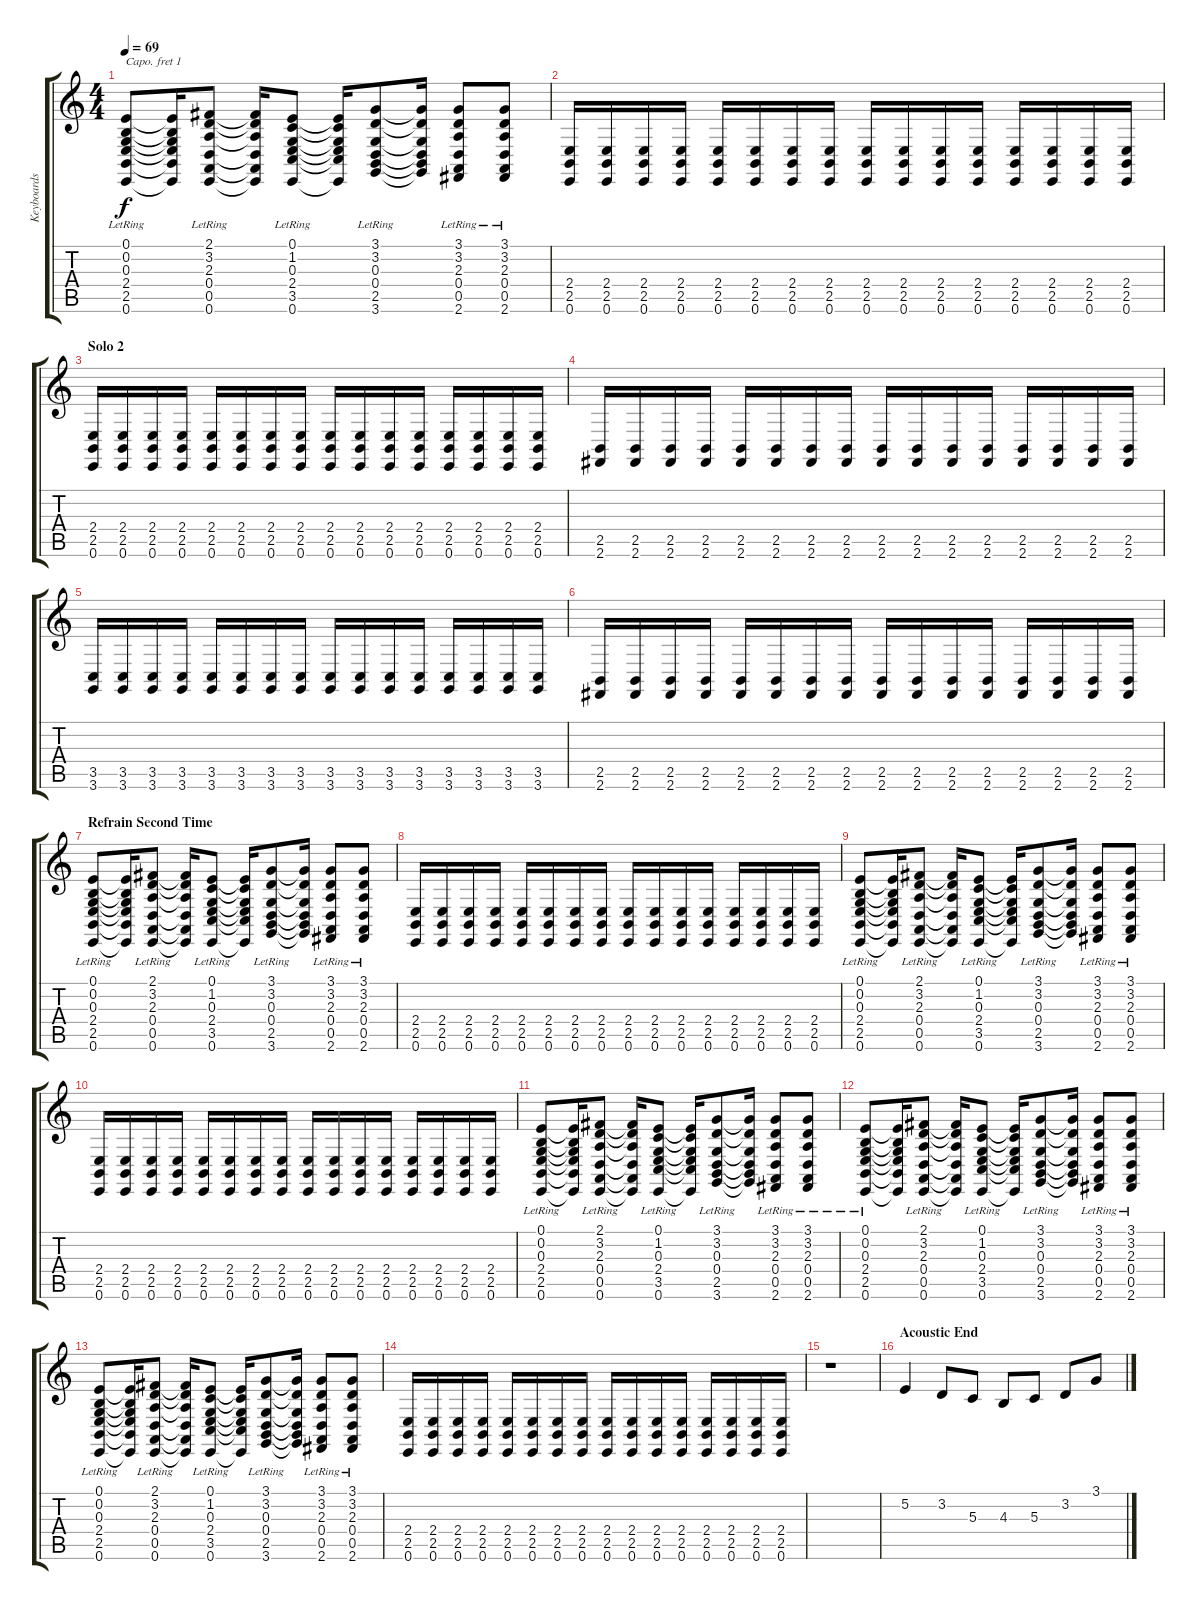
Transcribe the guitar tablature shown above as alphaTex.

\track ("Keyboards" "Keyboards") {instrument brightacousticpiano}
\staff {score tabs}
\capo 1
\tuning (Eb4 Bb3 Gb3 Db3 Ab2 Eb2) {hide}
\ts (4 4)
\tempo 69
\clef g2
\ks c
(0.1{lr} 0.2{lr} 0.3{lr} 2.4{lr} 2.5{lr} 0.6{lr}).8{dy f} (0.1{t} 0.2{t} 0.3{t} 2.4{t} 2.5{t} 0.6{t}).16 (2.1{lr} 3.2{lr} 2.3{lr} 0.4{lr} 0.5{lr} 0.6{lr}).8 (2.1{t} 3.2{t} 2.3{t} 0.4{t} 0.5{t} 0.6{t}).16 (0.1{lr} 1.2{lr} 0.3{lr} 2.4{lr} 3.5{lr} 0.6{lr}).8 (0.1{t} 1.2{t} 0.3{t} 2.4{t} 3.5{t} 0.6{t}).16 (3.1{lr} 3.2{lr} 0.3{lr} 0.4{lr} 2.5{lr} 3.6{lr}).8 (3.1{t} 3.2{t} 0.3{t} 0.4{t} 2.5{t} 3.6{t}).16 (3.1{lr} 3.2{lr} 2.3{lr} 0.4{lr} 0.5{lr} 2.6{lr}).8 (3.1{lr} 3.2{lr} 2.3{lr} 0.4{lr} 0.5{lr} 2.6{lr}).8 |
(2.4 2.5 0.6).16 (2.4 2.5 0.6).16 (2.4 2.5 0.6).16 (2.4 2.5 0.6).16 (2.4 2.5 0.6).16 (2.4 2.5 0.6).16 (2.4 2.5 0.6).16 (2.4 2.5 0.6).16 (2.4 2.5 0.6).16 (2.4 2.5 0.6).16 (2.4 2.5 0.6).16 (2.4 2.5 0.6).16 (2.4 2.5 0.6).16 (2.4 2.5 0.6).16 (2.4 2.5 0.6).16 (2.4 2.5 0.6).16 |
\section ("" "Solo 2")
(2.4 2.5 0.6).16 (2.4 2.5 0.6).16 (2.4 2.5 0.6).16 (2.4 2.5 0.6).16 (2.4 2.5 0.6).16 (2.4 2.5 0.6).16 (2.4 2.5 0.6).16 (2.4 2.5 0.6).16 (2.4 2.5 0.6).16 (2.4 2.5 0.6).16 (2.4 2.5 0.6).16 (2.4 2.5 0.6).16 (2.4 2.5 0.6).16 (2.4 2.5 0.6).16 (2.4 2.5 0.6).16 (2.4 2.5 0.6).16 |
(2.5 2.6).16 (2.5 2.6).16 (2.5 2.6).16 (2.5 2.6).16 (2.5 2.6).16 (2.5 2.6).16 (2.5 2.6).16 (2.5 2.6).16 (2.5 2.6).16 (2.5 2.6).16 (2.5 2.6).16 (2.5 2.6).16 (2.5 2.6).16 (2.5 2.6).16 (2.5 2.6).16 (2.5 2.6).16 |
(3.5 3.6).16 (3.5 3.6).16 (3.5 3.6).16 (3.5 3.6).16 (3.5 3.6).16 (3.5 3.6).16 (3.5 3.6).16 (3.5 3.6).16 (3.5 3.6).16 (3.5 3.6).16 (3.5 3.6).16 (3.5 3.6).16 (3.5 3.6).16 (3.5 3.6).16 (3.5 3.6).16 (3.5 3.6).16 |
(2.5 2.6).16 (2.5 2.6).16 (2.5 2.6).16 (2.5 2.6).16 (2.5 2.6).16 (2.5 2.6).16 (2.5 2.6).16 (2.5 2.6).16 (2.5 2.6).16 (2.5 2.6).16 (2.5 2.6).16 (2.5 2.6).16 (2.5 2.6).16 (2.5 2.6).16 (2.5 2.6).16 (2.5 2.6).16 |
\section ("" "Refrain Second Time")
(0.1{lr} 0.2{lr} 0.3{lr} 2.4{lr} 2.5{lr} 0.6{lr}).8 (0.1{t} 0.2{t} 0.3{t} 2.4{t} 2.5{t} 0.6{t}).16 (2.1{lr} 3.2{lr} 2.3{lr} 0.4{lr} 0.5{lr} 0.6{lr}).8 (2.1{t} 3.2{t} 2.3{t} 0.4{t} 0.5{t} 0.6{t}).16 (0.1{lr} 1.2{lr} 0.3{lr} 2.4{lr} 3.5{lr} 0.6{lr}).8 (0.1{t} 1.2{t} 0.3{t} 2.4{t} 3.5{t} 0.6{t}).16 (3.1{lr} 3.2{lr} 0.3{lr} 0.4{lr} 2.5{lr} 3.6{lr}).8 (3.1{t} 3.2{t} 0.3{t} 0.4{t} 2.5{t} 3.6{t}).16 (3.1{lr} 3.2{lr} 2.3{lr} 0.4{lr} 0.5{lr} 2.6{lr}).8 (3.1{lr} 3.2{lr} 2.3{lr} 0.4{lr} 0.5{lr} 2.6{lr}).8 |
(2.4 2.5 0.6).16 (2.4 2.5 0.6).16 (2.4 2.5 0.6).16 (2.4 2.5 0.6).16 (2.4 2.5 0.6).16 (2.4 2.5 0.6).16 (2.4 2.5 0.6).16 (2.4 2.5 0.6).16 (2.4 2.5 0.6).16 (2.4 2.5 0.6).16 (2.4 2.5 0.6).16 (2.4 2.5 0.6).16 (2.4 2.5 0.6).16 (2.4 2.5 0.6).16 (2.4 2.5 0.6).16 (2.4 2.5 0.6).16 |
(0.1{lr} 0.2{lr} 0.3{lr} 2.4{lr} 2.5{lr} 0.6{lr}).8 (0.1{t} 0.2{t} 0.3{t} 2.4{t} 2.5{t} 0.6{t}).16 (2.1{lr} 3.2{lr} 2.3{lr} 0.4{lr} 0.5{lr} 0.6{lr}).8 (2.1{t} 3.2{t} 2.3{t} 0.4{t} 0.5{t} 0.6{t}).16 (0.1{lr} 1.2{lr} 0.3{lr} 2.4{lr} 3.5{lr} 0.6{lr}).8 (0.1{t} 1.2{t} 0.3{t} 2.4{t} 3.5{t} 0.6{t}).16 (3.1{lr} 3.2{lr} 0.3{lr} 0.4{lr} 2.5{lr} 3.6{lr}).8 (3.1{t} 3.2{t} 0.3{t} 0.4{t} 2.5{t} 3.6{t}).16 (3.1{lr} 3.2{lr} 2.3{lr} 0.4{lr} 0.5{lr} 2.6{lr}).8 (3.1{lr} 3.2{lr} 2.3{lr} 0.4{lr} 0.5{lr} 2.6{lr}).8 |
(2.4 2.5 0.6).16 (2.4 2.5 0.6).16 (2.4 2.5 0.6).16 (2.4 2.5 0.6).16 (2.4 2.5 0.6).16 (2.4 2.5 0.6).16 (2.4 2.5 0.6).16 (2.4 2.5 0.6).16 (2.4 2.5 0.6).16 (2.4 2.5 0.6).16 (2.4 2.5 0.6).16 (2.4 2.5 0.6).16 (2.4 2.5 0.6).16 (2.4 2.5 0.6).16 (2.4 2.5 0.6).16 (2.4 2.5 0.6).16 |
(0.1{lr} 0.2{lr} 0.3{lr} 2.4{lr} 2.5{lr} 0.6{lr}).8 (0.1{t} 0.2{t} 0.3{t} 2.4{t} 2.5{t} 0.6{t}).16 (2.1{lr} 3.2{lr} 2.3{lr} 0.4{lr} 0.5{lr} 0.6{lr}).8 (2.1{t} 3.2{t} 2.3{t} 0.4{t} 0.5{t} 0.6{t}).16 (0.1{lr} 1.2{lr} 0.3{lr} 2.4{lr} 3.5{lr} 0.6{lr}).8 (0.1{t} 1.2{t} 0.3{t} 2.4{t} 3.5{t} 0.6{t}).16 (3.1{lr} 3.2{lr} 0.3{lr} 0.4{lr} 2.5{lr} 3.6{lr}).8 (3.1{t} 3.2{t} 0.3{t} 0.4{t} 2.5{t} 3.6{t}).16 (3.1{lr} 3.2{lr} 2.3{lr} 0.4{lr} 0.5{lr} 2.6{lr}).8 (3.1{lr} 3.2{lr} 2.3{lr} 0.4{lr} 0.5{lr} 2.6{lr}).8 |
(0.1{lr} 0.2{lr} 0.3{lr} 2.4{lr} 2.5{lr} 0.6{lr}).8 (0.1{t} 0.2{t} 0.3{t} 2.4{t} 2.5{t} 0.6{t}).16 (2.1{lr} 3.2{lr} 2.3{lr} 0.4{lr} 0.5{lr} 0.6{lr}).8 (2.1{t} 3.2{t} 2.3{t} 0.4{t} 0.5{t} 0.6{t}).16 (0.1{lr} 1.2{lr} 0.3{lr} 2.4{lr} 3.5{lr} 0.6{lr}).8 (0.1{t} 1.2{t} 0.3{t} 2.4{t} 3.5{t} 0.6{t}).16 (3.1{lr} 3.2{lr} 0.3{lr} 0.4{lr} 2.5{lr} 3.6{lr}).8 (3.1{t} 3.2{t} 0.3{t} 0.4{t} 2.5{t} 3.6{t}).16 (3.1{lr} 3.2{lr} 2.3{lr} 0.4{lr} 0.5{lr} 2.6{lr}).8 (3.1{lr} 3.2{lr} 2.3{lr} 0.4{lr} 0.5{lr} 2.6{lr}).8 |
(0.1{lr} 0.2{lr} 0.3{lr} 2.4{lr} 2.5{lr} 0.6{lr}).8 (0.1{t} 0.2{t} 0.3{t} 2.4{t} 2.5{t} 0.6{t}).16 (2.1{lr} 3.2{lr} 2.3{lr} 0.4{lr} 0.5{lr} 0.6{lr}).8 (2.1{t} 3.2{t} 2.3{t} 0.4{t} 0.5{t} 0.6{t}).16 (0.1{lr} 1.2{lr} 0.3{lr} 2.4{lr} 3.5{lr} 0.6{lr}).8 (0.1{t} 1.2{t} 0.3{t} 2.4{t} 3.5{t} 0.6{t}).16 (3.1{lr} 3.2{lr} 0.3{lr} 0.4{lr} 2.5{lr} 3.6{lr}).8 (3.1{t} 3.2{t} 0.3{t} 0.4{t} 2.5{t} 3.6{t}).16 (3.1{lr} 3.2{lr} 2.3{lr} 0.4{lr} 0.5{lr} 2.6{lr}).8 (3.1{lr} 3.2{lr} 2.3{lr} 0.4{lr} 0.5{lr} 2.6{lr}).8 |
(2.4 2.5 0.6).16 (2.4 2.5 0.6).16 (2.4 2.5 0.6).16 (2.4 2.5 0.6).16 (2.4 2.5 0.6).16 (2.4 2.5 0.6).16 (2.4 2.5 0.6).16 (2.4 2.5 0.6).16 (2.4 2.5 0.6).16 (2.4 2.5 0.6).16 (2.4 2.5 0.6).16 (2.4 2.5 0.6).16 (2.4 2.5 0.6).16 (2.4 2.5 0.6).16 (2.4 2.5 0.6).16 (2.4 2.5 0.6).16 |
r.1 |
\section ("" "Acoustic End")
5.2.4{instrument viola} 3.2.8 5.3.8 4.3.8 5.3.8 3.2.8 3.1.8
